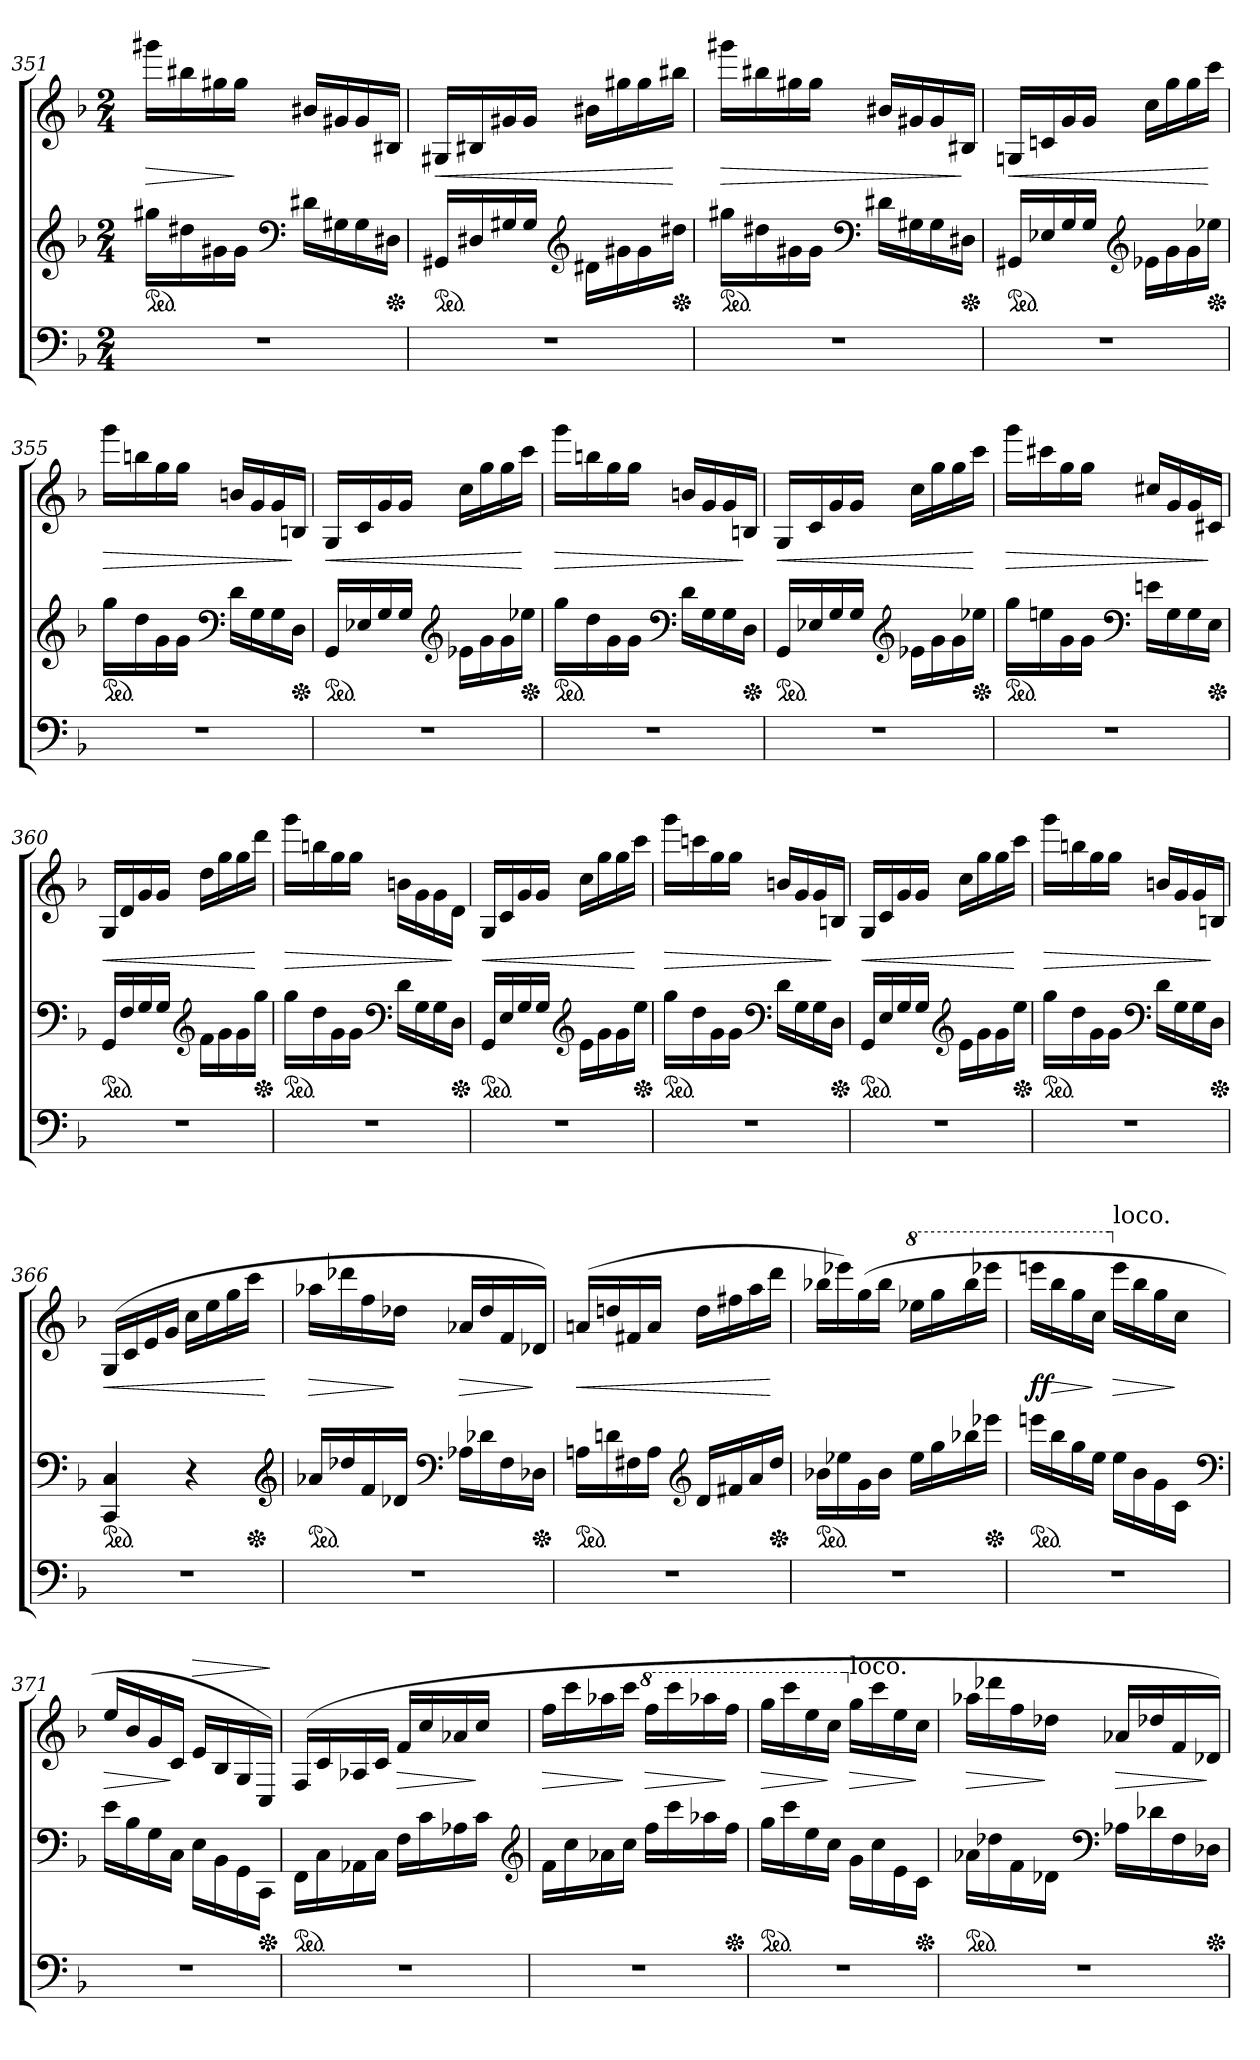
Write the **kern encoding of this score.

**kern	**kern	**kern	**dynam
*part3	*part2	*part1	*part1
*staff3	*staff2	*staff1	*staff1
*clefF4	*clefG2	*clefG2	*
*k[b-]	*k[b-]	*k[b-]	*
*M2/4	*M2/4	*M2/4	*
*	*ped	*	*
=351	=351	=351	=351
2r	16gg#XLL	16ggg#XLL	>
.	16dd#X	16bb#X	.
.	16g#X	16gg#X	.
.	16g#JJ	16gg#JJ	]
*	*clefF4	*	*
.	16d#XLL	16b#XLL	.
.	16G#X	16g#X	.
.	16G#	16g#	.
*	*Xped	*	*
.	16D#XJJ	16B#XJJ	.
=352	=352	=352	=352
*	*ped	*	*
2r	16GG#XLL	16G#XLL	<
.	16D#X	16B#X	.
.	16G#X	16g#X	.
.	16G#JJ	16g#JJ	.
*	*clefG2	*	*
.	16d#X\LL	16b#XLL	.
.	16g#X\	16gg#X	.
.	16g#\	16gg#	.
*	*Xped	*	*
.	16dd#X\JJ	16bb#XJJ	[
=353	=353	=353	=353
*	*ped	*	*
2r	16gg#XLL	16ggg#XLL	>
.	16dd#X	16bb#X	.
.	16g#X	16gg#X	.
.	16g#JJ	16gg#JJ	.
*	*clefF4	*	*
.	16d#XLL	16b#XLL	.
.	16G#X	16g#X	.
.	16G#	16g#	.
*	*Xped	*	*
.	16D#XJJ	16B#XJJ	]
=354	=354	=354	=354
*	*ped	*	*
2r	16GG#XLL	16GnLL	<
.	16E-X	16cn	.
.	16G	16g	.
.	16GJJ	16gJJ	.
*	*clefG2	*	*
.	16e-X\LL	16ccLL	.
.	16g\	16gg	.
.	16g\	16gg	.
*	*Xped	*	*
.	16ee-X\JJ	16cccJJ	[
=355	=355	=355	=355
*	*ped	*	*
2r	16ggLL	16gggLL	>
.	16dd	16bbn	.
.	16g	16gg	.
.	16gJJ	16ggJJ	.
*	*clefF4	*	*
.	16dLL	16bnLL	.
.	16G	16g	.
.	16G	16g	.
*	*Xped	*	*
.	16DJJ	16BnJJ	]
=356	=356	=356	=356
*	*ped	*	*
2r	16GGLL	16GLL	<
.	16E-X	16c	.
.	16G	16g	.
.	16GJJ	16gJJ	.
*	*clefG2	*	*
.	16e-X\LL	16ccLL	.
.	16g	16gg	.
.	16g	16gg	.
*	*Xped	*	*
.	16ee-XJJ	16cccJJ	[
=357	=357	=357	=357
*	*ped	*	*
2r	16ggLL	16gggLL	>
.	16dd	16bbn	.
.	16g	16gg	.
.	16gJJ	16ggJJ	.
*	*clefF4	*	*
.	16dLL	16bnLL	.
.	16G	16g	.
.	16G	16g	.
*	*Xped	*	*
.	16DJJ	16BnJJ	]
=358	=358	=358	=358
*	*ped	*	*
2r	16GGLL	16GLL	<
.	16E-X	16c	.
.	16G	16g	.
.	16GJJ	16gJJ	.
*	*clefG2	*	*
.	16e-XLL	16ccLL	.
.	16g	16gg	.
.	16g\	16gg	.
*	*Xped	*	*
.	16ee-XJJ	16cccJJ	[
=359	=359	=359	=359
*	*ped	*	*
2r	16ggLL	16gggLL	>
.	16een	16ccc#X	.
.	16g	16gg	.
.	16gJJ	16ggJJ	.
*	*clefF4	*	*
.	16enLL	16cc#XLL	.
.	16G	16g	.
.	16G	16g	.
*	*Xped	*	*
.	16EJJ	16c#XJJ	]
=360	=360	=360	=360
*	*ped	*	*
2r	16GGLL	16GLL	<
.	16F	16d	.
.	16G	16g	.
.	16GJJ	16gJJ	.
*	*clefG2	*	*
.	16f\LL	16ddLL	.
.	16g\	16gg	.
.	16g\	16gg	.
*	*Xped	*	*
.	16gg\JJ	16dddJJ	[
=361	=361	=361	=361
*	*ped	*	*
2r	16ggLL	16gggLL	>
.	16dd	16bbn	.
.	16g	16gg	.
.	16gJJ	16ggJJ	.
*	*clefF4	*	*
.	16dLL	16bn\LL	.
.	16G	16g\	.
.	16G	16g\	.
*	*Xped	*	*
.	16DJJ	16d\JJ	]
=362	=362	=362	=362
*	*ped	*	*
2r	16GGLL	16GLL	<
.	16E	16c	.
.	16G	16g	.
.	16GJJ	16gJJ	.
*	*clefG2	*	*
.	16e\LL	16ccLL	.
.	16g	16gg	.
.	16g	16gg	.
*	*Xped	*	*
.	16eeJJ	16cccJJ	[
=363	=363	=363	=363
*	*ped	*	*
2r	16ggLL	16gggLL	>
.	16dd	16cccn	.
.	16g	16gg	.
.	16gJJ	16ggJJ	.
*	*clefF4	*	*
.	16dLL	16bnLL	.
.	16G	16g	.
.	16G	16g	.
*	*Xped	*	*
.	16DJJ	16BnJJ	]
=364	=364	=364	=364
*	*ped	*	*
2r	16GGLL	16GLL	<
.	16E	16c	.
.	16G	16g	.
.	16GJJ	16gJJ	.
*	*clefG2	*	*
.	16e\LL	16ccLL	.
.	16g\	16gg	.
.	16g\	16gg	.
*	*Xped	*	*
.	16ee\JJ	16cccJJ	[
=365	=365	=365	=365
*	*ped	*	*
2r	16ggLL	16gggLL	>
.	16dd	16bbn	.
.	16g	16gg	.
.	16gJJ	16ggJJ	.
*	*clefF4	*	*
.	16dLL	16bnLL	.
.	16G	16g	.
.	16G	16g	.
*	*Xped	*	*
.	16DJJ	16BnJJ	]
=366	=366	=366	=366
*	*ped	*	*
*	*^	*	*
2r	4CC 4C	4..ryy	(>16GLL	<
.	.	.	16c	.
.	.	.	16e	.
.	.	.	16gJJ	.
.	4r	.	16ccLL	.
.	.	.	16ee	.
.	.	.	16gg	.
*	*Xped	*	*	*
.	.	16ryy	16cccJJ	.
*	*clefG2	*	*	*
.	.	.	.	[
*	*v	*v	*	*
=367	=367	=367	=367
*	*ped	*	*
2r	16a-XLL	16aa-XLL	>
.	16dd-X	16ddd-X	.
.	16f	16ff	.
.	16d-XJJ	16dd-XJJ	]
*	*clefF4	*	*
.	16A-XLL	16a-XLL	>
.	16d-X	16dd-	.
.	16F	16f	.
*	*Xped	*	*
.	16D-XJJ	16d-XJJ)	]
=368	=368	=368	=368
*	*ped	*	*
2r	16AnLL	(>16anLL	<
.	16dn	16ddn	.
.	16F#X	16f#X	.
.	16AJJ	16aJJ	.
*	*clefG2	*	*
.	16dLL	16ddLL	.
.	16f#X	16ff#X	.
.	16a	16aa	.
*	*Xped	*	*
.	16ddJJ	16dddJJ	[
=369	=369	=369	=369
*	*ped	*	*
2r	16b-XLL	16bb-XLL	.
.	16ee-X	16eee-X)	.
.	16g	(>16gg	.
.	16b-JJ	16bb-JJ	.
*	*	*8va	*
.	16ee-LL	16eee-XLL	.
.	16gg	16ggg	.
.	16bb-X	16bbb-	.
*	*Xped	*	*
.	16eee-XJJ	16eeee-XJJ	.
=370	=370	=370	=370
*	*ped	*	*
2r	16eeenLL	16eeeenLL	ff
.	16bb-	16bbb-	>
.	16gg	16ggg	.
.	16eeJJ	16cccJJ	]
*	*	*X8va	*
!	!	!LO:TX:a:t=loco.	!
.	16ee\LL	16eeeLL	>
.	16b-\	16bb-	.
.	16g\	16gg	.
.	16c\JJ	16ccJJ	]
*	*clefF4	*	*
=371	=371	=371	=371
2r	16eLL	16eeLL	>
.	16B-	16b-	.
.	16G	16g	.
.	16CJJ	16cJJ	]
!	!	!	!LO:HP:a
.	16E\LL	16eLL	>
.	16BB-\	16B-	.
.	16GG\	16G/	.
*	*Xped	*	*
.	16CC\JJ	16C/JJ)	.
.	.	.	]
=372	=372	=372	=372
*	*ped	*	*
2r	16FF\LL	(>16F/LL	.
.	16C\	16c/	.
.	16AA-X\	16A-X	.
.	16C\JJ	16c/JJ	.
.	16FLL	16fLL	>
.	16c	16cc	.
.	16A-X	16a-X	.
.	16cJJ	16ccJJ	]
*	*clefG2	*	*
=373	=373	=373	=373
2r	16f\LL	16ffLL	>
.	16cc\	16ccc	.
.	16a-X\	16aa-X	.
.	16cc\JJ	16cccJJ	]
*	*	*8va	*
.	16ffLL	16fffLL	>
.	16ccc	16cccc	.
.	16aa-X	16aaa-X	.
*	*Xped	*	*
.	16ffJJ	16fffJJ	]
=374	=374	=374	=374
*	*ped	*	*
2r	16ggLL	16gggLL	>
.	16ccc	16cccc	.
.	16ee	16eee	.
.	16ccJJ	16cccJJ	]
*	*	*X8va	*
!	!	!LO:TX:a:t=loco.	!
.	16g\LL	16ggLL	>
.	16cc\	16ccc	.
.	16e\	16ee	.
*	*Xped	*	*
.	16c\JJ	16ccJJ	]
=375	=375	=375	=375
*	*ped	*	*
2r	16a-X\LL	16aa-XLL	>
.	16dd-X\	16ddd-X	.
.	16f\	16ff	.
.	16d-X\JJ	16dd-XJJ	]
*	*clefF4	*	*
.	16A-XLL	16a-XLL	>
.	16d-X	16dd-X	.
.	16F	16f	.
*	*Xped	*	*
.	16D-XJJ	16d-XJJ)	]
=	=	=	=
*-	*-	*-	*-
